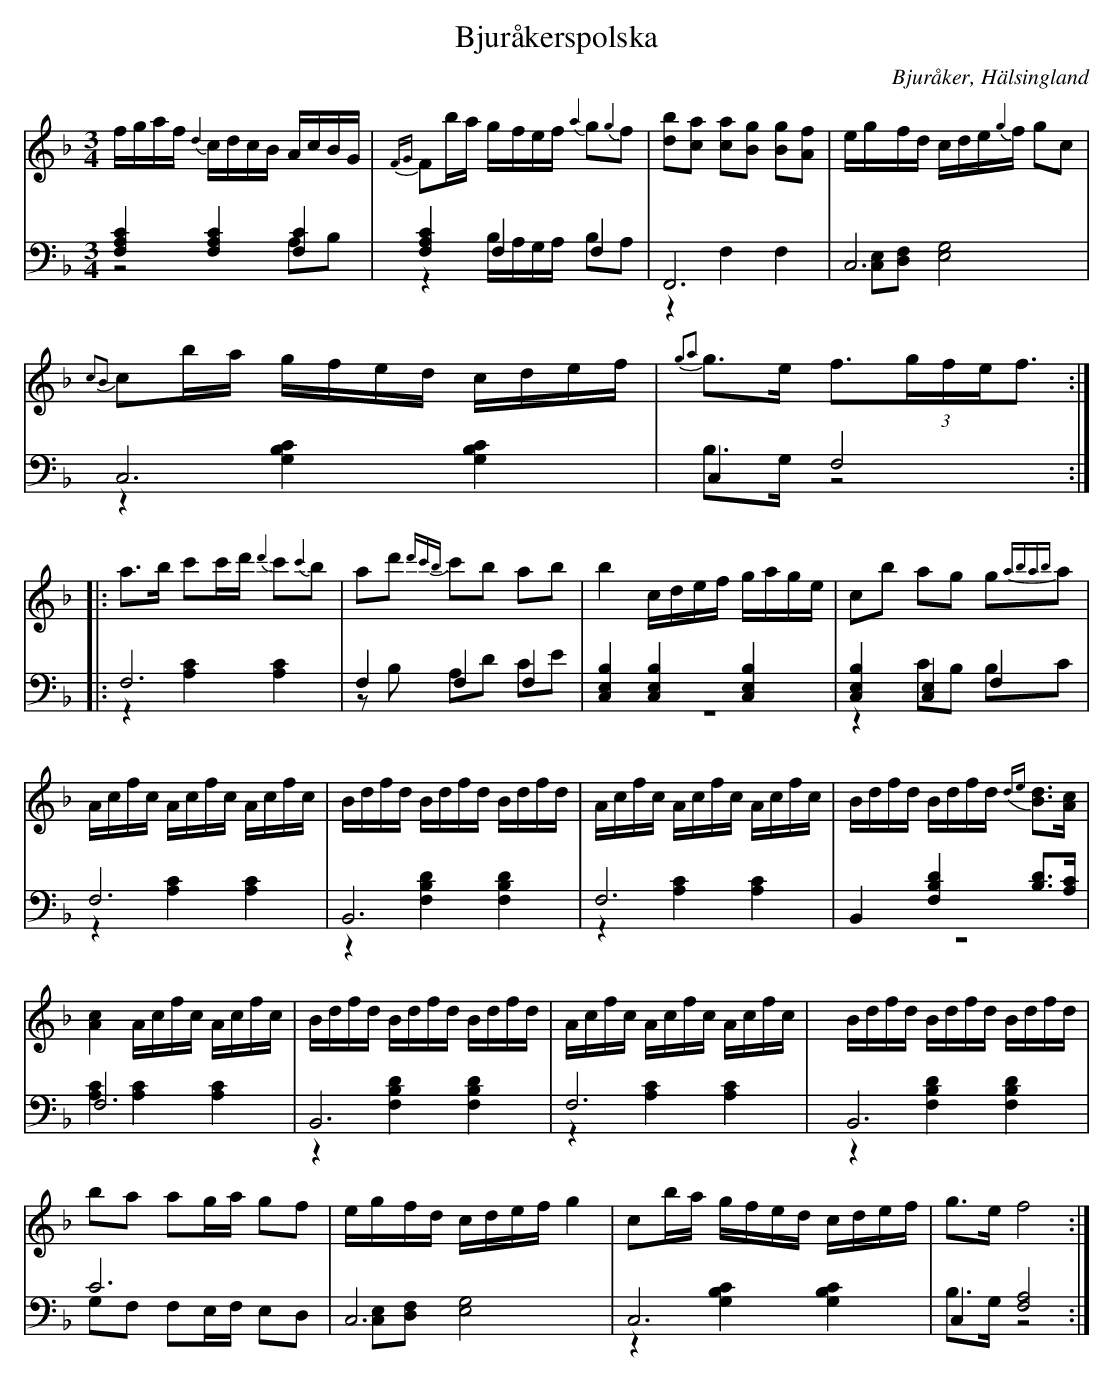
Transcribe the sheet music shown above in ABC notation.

X:1
T: Bjuråkerspolska
O: Bjuråker, Hälsingland
M: 3/4
L: 1/16
K: F
V:1
V:2
V:3 merge
V:1
fgaf {d2}cdcB AcBG|{FG}F2ba gfef {a2}g2{g2}f2|[d2b2][c2a2] [c2a2][B2g2] [B2g2][A2f2] |egfd cde{g2}f g2c2|
{c2B2}c2ba gfed cdef|{g2a2}g2>e2 f3(3gfef3:|
|:a2>b2 c'2c'd' {d'2}c'2{c'2}b2|a2d'2 {d'c'b}c'2b2 a2b2|b4 cdef gage|c2b2 a2g2 g2{abab}a2|
Acfc Acfc Acfc|Bdfd Bdfd Bdfd|Acfc Acfc Acfc|Bdfd Bdfd {de}[B2d2]>[A2c2]|
[A4c4] Acfc Acfc|Bdfd Bdfd Bdfd|Acfc Acfc Acfc|Bdfd Bdfd Bdfd|
b2a2 a2ga g2f2|egfd cdef g4|c2ba gfed cdef|g2>e2 f8:|
V:2 clef=bass
[F,4A,4C4] [F,4A,4C4] [F,4C4]|[F,4A,4C4] F,4 F,4|F,,12|C,12|
C,12|C,4 F,8:|
|:F,12|F,4 F,4 F,4|[C,4E,4B,4] [C,4E,4B,4] [C,4E,4B,4]|[C,4E,4B,4] [C,4E,4] F,4|
F,12|B,,12|F,12|B,,4 [F,4B,4D4] [B,2D2]>[A,2C2]|
F,12|B,,12|F,12|B,,12|
C12|C,12|C,12|C,4 [F,8A,8]:|
V:3 clef=bass
z8 A,2B,2|z4 B,A,G,A, B,2A,2|z4 F,4 F,4|[C,2E,2][D,2F,2] [E,8G,8]|
z4 [G,4B,4C4] [G,4B,4C4]|B,2>G,2 z8:|
|:z4 [A,4C4] [A,4C4]|z2B,2 A,2D2 C2E2|z12|z4 C2B,2 B,2C2|
z4 [A,4C4] [A,4C4]|z4 [F,4B,4D4] [F,4B,4D4]|z4 [A,4C4] [A,4C4]|z12|
[A,4C4] [A,4C4] [A,4C4]|z4 [F,4B,4D4] [F,4B,4D4]|z4 [A,4C4] [A,4C4]|
|z4 [F,4B,4D4] [F,4B,4D4]|G,2F,2 F,2E,F, E,2D,2|[C,2E,2][D,2F,2] [E,8G,8]|z4 [G,4B,4C4] [G,4B,4C4]|B,2>G,2 z8:|
